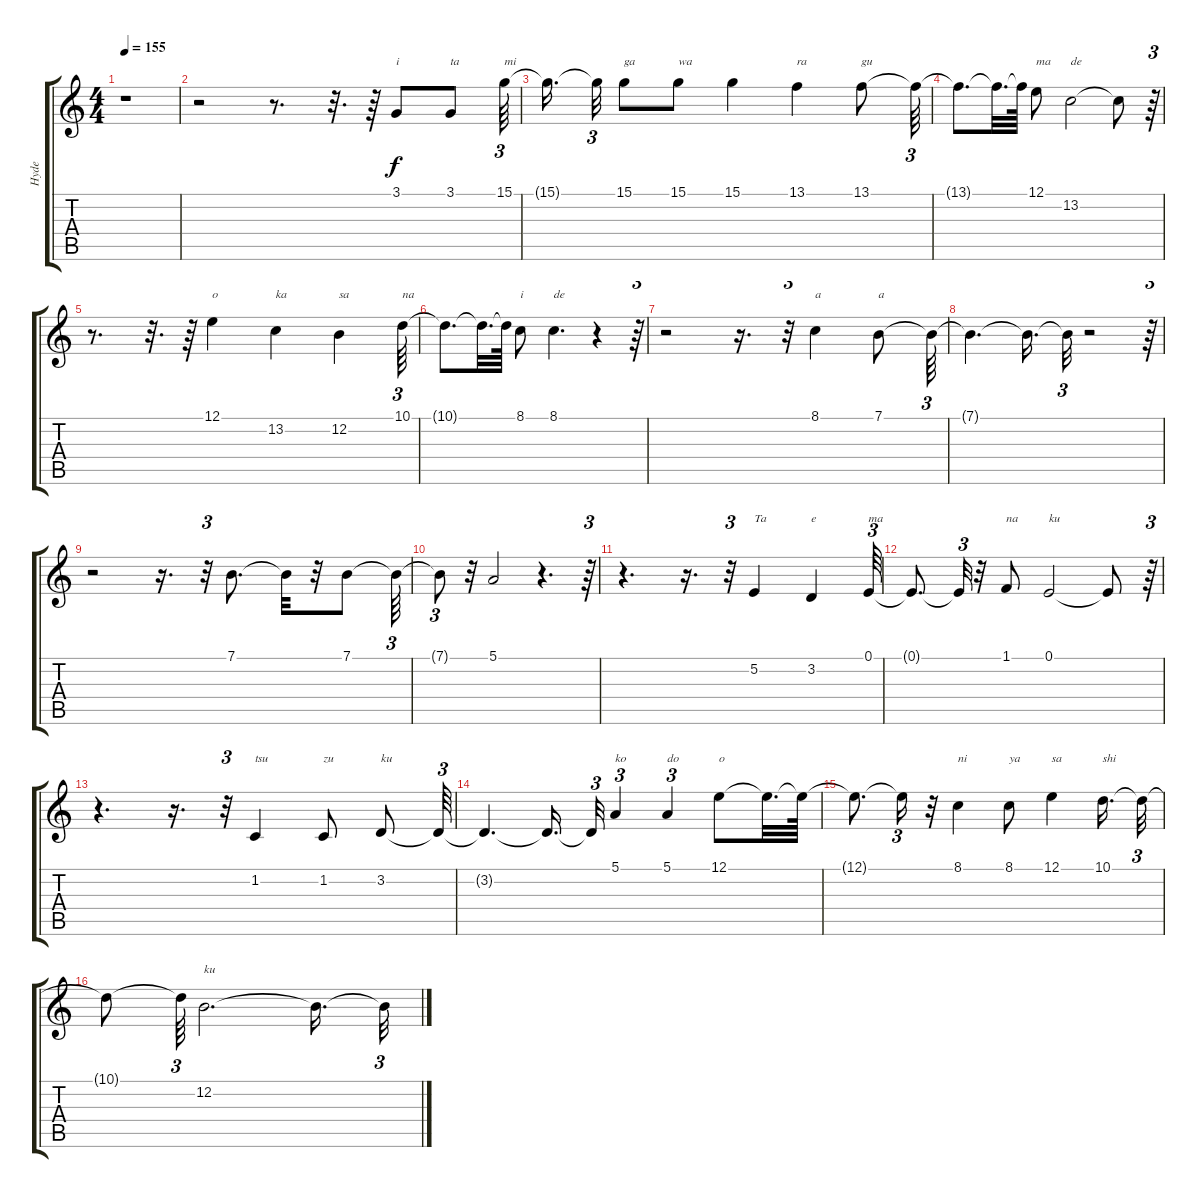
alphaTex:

\track ("Hyde" "Hyde") {instrument flute}
\staff {score tabs}
\tuning (E4 B3 G3 D3 A2 E2) {hide}
\ts (4 4)
\tempo 155
\clef g2
\ks c
r.1{dy f} |
r.2 r.8{d} r.32{d} r.64 3.1.8{txt "i"} 3.1.8{txt "ta"} 15.1.64{tu (3 2) txt "mi"} |
15.1{t}.16{d beam splitsecondary} 15.1{t}.32{tu (3 2)} 15.1.8{txt "ga"} 15.1.8{txt "wa"} 15.1.4 13.1.4{txt "ra"} 13.1.8{txt "gu"} 13.1{t}.64{tu (3 2)} |
13.1{t}.8{d} 13.1{t}.32{d} 13.1{t}.64 12.1.8{txt "ma"} 13.2.2{txt "de"} 13.2{t}.8 r.64{tu (3 2)} |
r.8{d} r.32{d} r.64 12.1.4{txt "o"} 13.2.4{txt "ka"} 12.2.4{txt "sa"} 10.1.64{tu (3 2) txt "na"} |
10.1{t}.8{d} 10.1{t}.32{d} 10.1{t}.64 8.1.8{txt "i"} 8.1.4{d txt "de"} r.4 r.64{tu (3 2)} |
r.2 r.16{d} r.32{tu (3 2)} 8.1.4{txt "a"} 7.1.8{txt "a"} 7.1{t}.64{tu (3 2)} |
7.1{t}.4{d} 7.1{t}.16{d} 7.1{t}.32{tu (3 2)} r.2 r.64{tu (3 2)} |
r.2 r.16{d} r.32{tu (3 2)} 7.1.8{d} 7.1{t}.32 r.32 7.1.8 7.1{t}.64{tu (3 2)} |
7.1{t}.8{tu (3 2)} r.32 5.1.2 r.4{d} r.64{tu (3 2)} |
r.4{d} r.16{d} r.32{tu (3 2)} 5.2.4{txt "Ta"} 3.2.4{txt "e"} 0.1.64{tu (3 2) txt "ma"} |
0.1{t}.8{d} 0.1{t}.32{tu (3 2)} r.32 1.1.8{txt "na"} 0.1.2{txt "ku"} 0.1{t}.8 r.64{tu (3 2)} |
r.4{d} r.16{d} r.32{tu (3 2)} 1.2.4{txt "tsu"} 1.2.8{txt "zu"} 3.2.8{txt "ku"} 3.2{t}.64{tu (3 2)} |
3.2{t}.4{d} 3.2{t}.16{d} 3.2{t}.32{tu (3 2)} 5.1.4{tu (3 2) txt "ko"} 5.1.4{tu (3 2) txt "do"} 12.1.8{txt "o"} 12.1{t}.32{d} 12.1{t}.64 |
12.1{t}.8{d} 12.1{t}.16{tu (3 2)} r.32 8.1.4{txt "ni"} 8.1.8{txt "ya"} 12.1.4{txt "sa"} 10.1.16{d txt "shi"} 10.1{t}.32{tu (3 2)} |
10.1{t}.8 10.1{t}.64{tu (3 2)} 12.2.2{d txt "ku"} 12.2{t}.16{d} 12.2{t}.32{tu (3 2)}
